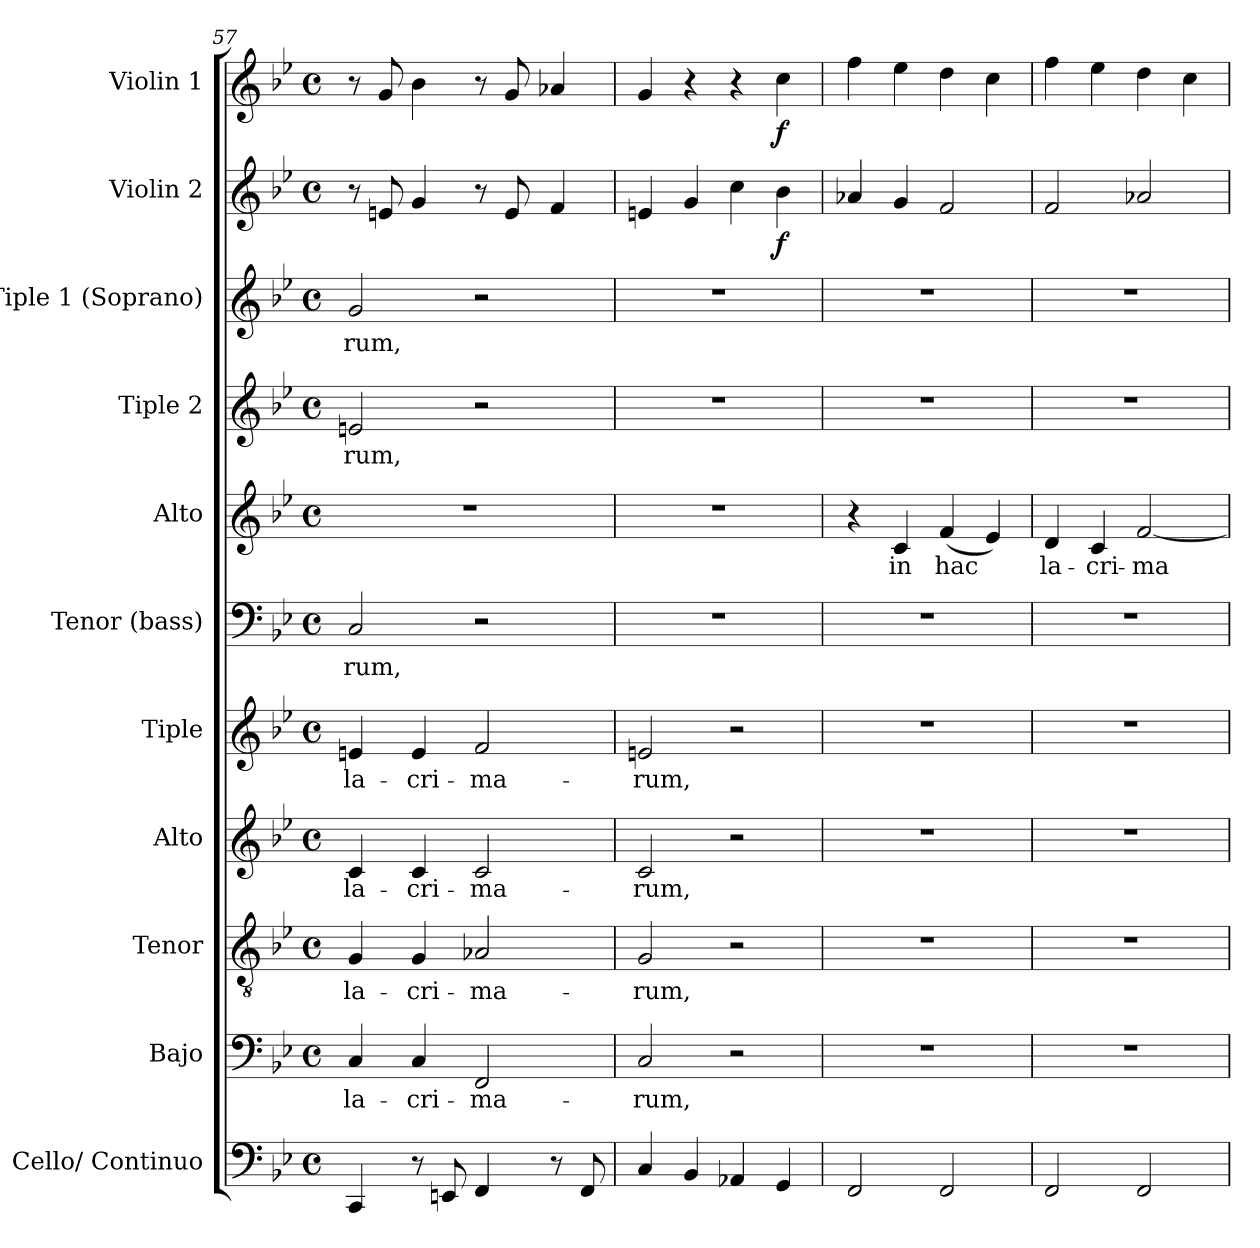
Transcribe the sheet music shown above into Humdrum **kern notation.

**kern	**kern	**text	**kern	**text	**kern	**text	**kern	**text	**kern	**text	**kern	**text	**kern	**text	**kern	**text	**kern	**dynam	**kern	**dynam
*part11	*part10	*part10	*part9	*part9	*part8	*part8	*part7	*part7	*part6	*part6	*part5	*part5	*part4	*part4	*part3	*part3	*part2	*part2	*part1	*part1
*staff11	*staff10	*staff10	*staff9	*staff9	*staff8	*staff8	*staff7	*staff7	*staff6	*staff6	*staff5	*staff5	*staff4	*staff4	*staff3	*staff3	*staff2	*staff2	*staff1	*staff1
*I"Cello/ Continuo	*I"Bajo	*	*I"Tenor	*	*I"Alto	*	*I"Tiple	*	*I"Tenor  (bass)	*	*I"Alto	*	*I"Tiple 2	*	*I"Tiple 1 (Soprano)	*	*I"Violin 2	*	*I"Violin 1	*
*I'Cont.	*I'B.	*	*I'T.	*	*I'A.	*	*	*	*I'B.	*	*I'A.	*	*	*	*I'S.	*	*I'Vln. 2	*	*I'Vln. 1	*
*clefF4	*clefF4	*	*clefGv2	*	*clefG2	*	*clefG2	*	*clefF4	*	*clefG2	*	*clefG2	*	*clefG2	*	*clefG2	*	*clefG2	*
*	*	*	*ITrd7c12	*	*	*	*	*	*	*	*	*	*	*	*	*	*	*	*	*
*k[b-e-]	*k[b-e-]	*	*k[b-e-]	*	*k[b-e-]	*	*k[b-e-]	*	*k[b-e-]	*	*k[b-e-]	*	*k[b-e-]	*	*k[b-e-]	*	*k[b-e-]	*	*k[b-e-]	*
*B-:	*B-:	*	*B-:	*	*B-:	*	*B-:	*	*B-:	*	*B-:	*	*B-:	*	*B-:	*	*B-:	*	*B-:	*
*M4/4	*M4/4	*	*M4/4	*	*M4/4	*	*M4/4	*	*M4/4	*	*M4/4	*	*M4/4	*	*M4/4	*	*M4/4	*	*M4/4	*
*met(c)	*met(c)	*	*met(c)	*	*met(c)	*	*met(c)	*	*met(c)	*	*met(c)	*	*met(c)	*	*met(c)	*	*met(c)	*	*met(c)	*
=57	=57	=57	=57	=57	=57	=57	=57	=57	=57	=57	=57	=57	=57	=57	=57	=57	=57	=57	=57	=57
!	!	!LO:LY:b:color=#000000	!	!	!	!	!	!	!	!	!	!	!	!	!	!	!	!	!	!
!	!	!	!	!LO:LY:b:color=#000000	!	!	!	!	!	!	!	!	!	!	!	!	!	!	!	!
!	!	!	!	!	!	!LO:LY:b:color=#000000	!	!	!	!	!	!	!	!	!	!	!	!	!	!
!	!	!	!	!	!	!	!	!LO:LY:b:color=#000000	!	!	!	!	!	!	!	!	!	!	!	!
!	!	!	!	!	!	!	!	!	!	!LO:LY:b:color=#000000	!	!	!	!	!	!	!	!	!	!
!	!	!	!	!	!	!	!	!	!	!	!	!	!	!LO:LY:b:color=#000000	!	!	!	!	!	!
!	!	!	!	!	!	!	!	!	!	!	!	!	!	!	!	!LO:LY:b:color=#000000	!	!	!	!
4CCi/	4Ci/	la-	4GGi/	la-	4ci/	la-	4eni/	la-	2Ci/	-rum,	1r	.	2eni/	-rum,	2gi/	-rum,	8r	.	8r	.
.	.	.	.	.	.	.	.	.	.	.	.	.	.	.	.	.	8eni/	.	8gi/	.
!	!	!LO:LY:b:color=#000000	!	!	!	!	!	!	!	!	!	!	!	!	!	!	!	!	!	!
!	!	!	!	!LO:LY:b:color=#000000	!	!	!	!	!	!	!	!	!	!	!	!	!	!	!	!
!	!	!	!	!	!	!LO:LY:b:color=#000000	!	!	!	!	!	!	!	!	!	!	!	!	!	!
!	!	!	!	!	!	!	!	!LO:LY:b:color=#000000	!	!	!	!	!	!	!	!	!	!	!	!
8r	4Ci/	-cri-	4GGi/	-cri-	4ci/	-cri-	4ei/	-cri-	.	.	.	.	.	.	.	.	4gi/	.	4b-i\	.
8EEni/	.	.	.	.	.	.	.	.	.	.	.	.	.	.	.	.	.	.	.	.
!	!	!LO:LY:b:color=#000000	!	!	!	!	!	!	!	!	!	!	!	!	!	!	!	!	!	!
!	!	!	!	!LO:LY:b:color=#000000	!	!	!	!	!	!	!	!	!	!	!	!	!	!	!	!
!	!	!	!	!	!	!LO:LY:b:color=#000000	!	!	!	!	!	!	!	!	!	!	!	!	!	!
!	!	!	!	!	!	!	!	!LO:LY:b:color=#000000	!	!	!	!	!	!	!	!	!	!	!	!
4FFi/	2FFi/	-ma-	2AA-Xi/	-ma-	2ci/	-ma-	2fi/	-ma-	2r	.	.	.	2r	.	2r	.	8r	.	8r	.
.	.	.	.	.	.	.	.	.	.	.	.	.	.	.	.	.	8ei/	.	8gi/	.
8r	.	.	.	.	.	.	.	.	.	.	.	.	.	.	.	.	4fi/	.	4a-Xi/	.
8FFi/	.	.	.	.	.	.	.	.	.	.	.	.	.	.	.	.	.	.	.	.
!!LO:PB:g=z
=58	=58	=58	=58	=58	=58	=58	=58	=58	=58	=58	=58	=58	=58	=58	=58	=58	=58	=58	=58	=58
!	!	!LO:LY:b:color=#000000	!	!	!	!	!	!	!	!	!	!	!	!	!	!	!	!	!	!
!	!	!	!	!LO:LY:b:color=#000000	!	!	!	!	!	!	!	!	!	!	!	!	!	!	!	!
!	!	!	!	!	!	!LO:LY:b:color=#000000	!	!	!	!	!	!	!	!	!	!	!	!	!	!
!	!	!	!	!	!	!	!	!LO:LY:b:color=#000000	!	!	!	!	!	!	!	!	!	!	!	!
4Ci/	2Ci/	-rum,	2GGi/	-rum,	2ci/	-rum,	2eni/	-rum,	1r	.	1r	.	1r	.	1r	.	4eni/	.	4gi/	.
4BB-i/	.	.	.	.	.	.	.	.	.	.	.	.	.	.	.	.	4gi/	.	4r	.
4AA-Xi/	2r	.	2r	.	2r	.	2r	.	.	.	.	.	.	.	.	.	4cci\	.	4r	.
4GGi/	.	.	.	.	.	.	.	.	.	.	.	.	.	.	.	.	4b-i\	f	4cci\	f
=59	=59	=59	=59	=59	=59	=59	=59	=59	=59	=59	=59	=59	=59	=59	=59	=59	=59	=59	=59	=59
2FFi/	1r	.	1r	.	1r	.	1r	.	1r	.	4r	.	1r	.	1r	.	4a-Xi/	.	4ffi\	.
!	!	!	!	!	!	!	!	!	!	!	!	!LO:LY:b:color=#000000	!	!	!	!	!	!	!	!
.	.	.	.	.	.	.	.	.	.	.	4ci/	in	.	.	.	.	4gi/	.	4ee-i\	.
!	!	!	!	!	!	!	!	!	!	!	!	!LO:LY:b:color=#000000	!	!	!	!	!	!	!	!
2FFi/	.	.	.	.	.	.	.	.	.	.	(4fi/	hac	.	.	.	.	2fi/	.	4ddi\	.
.	.	.	.	.	.	.	.	.	.	.	4e-i/)	.	.	.	.	.	.	.	4cci\	.
=60	=60	=60	=60	=60	=60	=60	=60	=60	=60	=60	=60	=60	=60	=60	=60	=60	=60	=60	=60	=60
!	!	!	!	!	!	!	!	!	!	!	!	!LO:LY:b:color=#000000	!	!	!	!	!	!	!	!
2FFi/	1r	.	1r	.	1r	.	1r	.	1r	.	4di/	la-	1r	.	1r	.	2fi/	.	4ffi\	.
!	!	!	!	!	!	!	!	!	!	!	!	!LO:LY:b:color=#000000	!	!	!	!	!	!	!	!
.	.	.	.	.	.	.	.	.	.	.	4ci/	-cri-	.	.	.	.	.	.	4ee-i\	.
!	!	!	!	!	!	!	!	!	!	!	!	!LO:LY:b:color=#000000	!	!	!	!	!	!	!	!
2FFi/	.	.	.	.	.	.	.	.	.	.	[2fi/	-ma-	.	.	.	.	2a-Xi/	.	4ddi\	.
.	.	.	.	.	.	.	.	.	.	.	.	.	.	.	.	.	.	.	4cci\	.
=	=	=	=	=	=	=	=	=	=	=	=	=	=	=	=	=	=	=	=	=
*-	*-	*-	*-	*-	*-	*-	*-	*-	*-	*-	*-	*-	*-	*-	*-	*-	*-	*-	*-	*-
